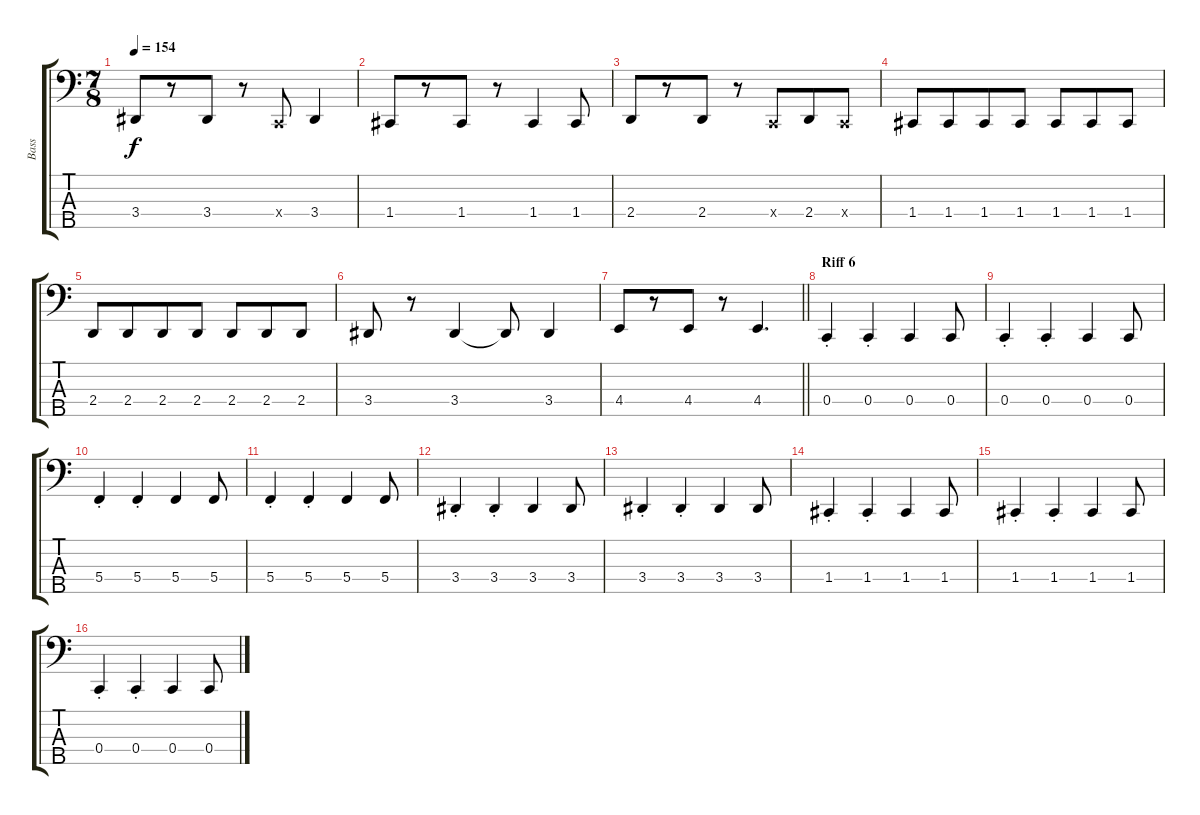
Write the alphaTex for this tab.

\track ("Bass" "Bass") {instrument electricbasspick}
\staff {score tabs}
\tuning (F2 C2 G1 C1 A0) {hide}
\ts (7 8)
\tempo 154
\clef f4
\ks c
3.4.8{dy f} r.8 3.4.8 r.8 0.4{x}.8 3.4.4 |
1.4.8 r.8 1.4.8 r.8 1.4.4 1.4.8 |
2.4.8 r.8 2.4.8 r.8 0.4{x}.8 2.4.8 0.4{x}.8 |
1.4.8 1.4.8 1.4.8 1.4.8 1.4.8 1.4.8 1.4.8 |
2.4.8 2.4.8 2.4.8 2.4.8 2.4.8 2.4.8 2.4.8 |
3.4.8 r.8 3.4.4 3.4{t}.8 3.4.4 |
\barLineRight lightlight
4.4.8 r.8 4.4.8 r.8 4.4.4{d} |
\section ("" "Riff 6")
0.4{st}.4 0.4{st}.4 0.4.4 0.4.8 |
0.4{st}.4 0.4{st}.4 0.4.4 0.4.8 |
5.4{st}.4 5.4{st}.4 5.4.4 5.4.8 |
5.4{st}.4 5.4{st}.4 5.4.4 5.4.8 |
3.4{st}.4 3.4{st}.4 3.4.4 3.4.8 |
3.4{st}.4 3.4{st}.4 3.4.4 3.4.8 |
1.4{st}.4 1.4{st}.4 1.4.4 1.4.8 |
1.4{st}.4 1.4{st}.4 1.4.4 1.4.8 |
0.4{st}.4 0.4{st}.4 0.4.4 0.4.8
